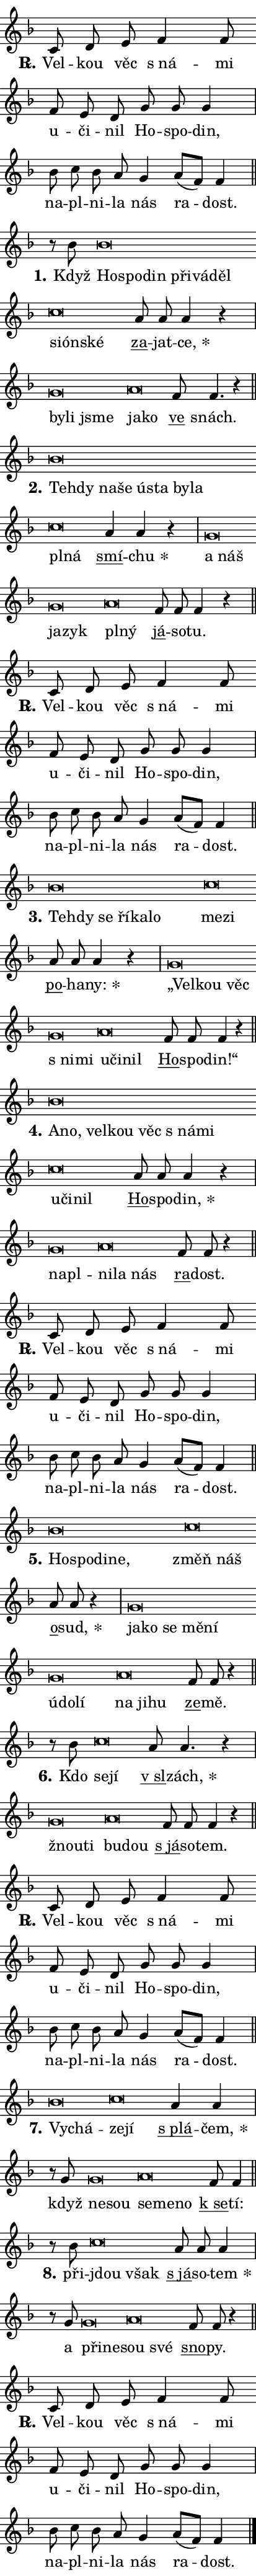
\version "2.22.1"
\header { tagline = "" }
\paper {
  indent = 0\cm
  top-margin = 0\cm
  right-margin = 0\cm
  bottom-margin = 0\cm
  left-margin = 0\cm
  paper-width = 7\cm
  page-breaking = #ly:one-page-breaking
  system-system-spacing.basic-distance = #11
  score-system-spacing.basic-distance = #11.3
  ragged-last = ##f
}


%% Author: Thomas Morley
%% https://lists.gnu.org/archive/html/lilypond-user/2020-05/msg00002.html
#(define (line-position grob)
"Returns position of @var[grob} in current system:
   @code{'start}, if at first time-step
   @code{'end}, if at last time-step
   @code{'middle} otherwise
"
  (let* ((col (ly:item-get-column grob))
         (ln (ly:grob-object col 'left-neighbor))
         (rn (ly:grob-object col 'right-neighbor))
         (col-to-check-left (if (ly:grob? ln) ln col))
         (col-to-check-right (if (ly:grob? rn) rn col))
         (break-dir-left
           (and
             (ly:grob-property col-to-check-left 'non-musical #f)
             (ly:item-break-dir col-to-check-left)))
         (break-dir-right
           (and
             (ly:grob-property col-to-check-right 'non-musical #f)
             (ly:item-break-dir col-to-check-right))))
        (cond ((eqv? 1 break-dir-left) 'start)
              ((eqv? -1 break-dir-right) 'end)
              (else 'middle))))

#(define (tranparent-at-line-position vctor)
  (lambda (grob)
  "Relying on @code{line-position} select the relevant enry from @var{vctor}.
Used to determine transparency,"
    (case (line-position grob)
      ((end) (not (vector-ref vctor 0)))
      ((middle) (not (vector-ref vctor 1)))
      ((start) (not (vector-ref vctor 2))))))

noteHeadBreakVisibility =
#(define-music-function (break-visibility)(vector?)
"Makes @code{NoteHead}s transparent relying on @var{break-visibility}"
#{
  \override NoteHead.transparent =
    #(tranparent-at-line-position break-visibility)
#})

#(define delete-ledgers-for-transparent-note-heads
  (lambda (grob)
    "Reads whether a @code{NoteHead} is transparent.
If so this @code{NoteHead} is removed from @code{'note-heads} from
@var{grob}, which is supposed to be @code{LedgerLineSpanner}.
As a result ledgers are not printed for this @code{NoteHead}"
    (let* ((nhds-array (ly:grob-object grob 'note-heads))
           (nhds-list
             (if (ly:grob-array? nhds-array)
                 (ly:grob-array->list nhds-array)
                 '()))
           ;; Relies on the transparent-property being done before
           ;; Staff.LedgerLineSpanner.after-line-breaking is executed.
           ;; This is fragile ...
           (to-keep
             (remove
               (lambda (nhd)
                 (ly:grob-property nhd 'transparent #f))
               nhds-list)))
      ;; TODO find a better method to iterate over grob-arrays, similiar
      ;; to filter/remove etc for lists
      ;; For now rebuilt from scratch
      (set! (ly:grob-object grob 'note-heads)  '())
      (for-each
        (lambda (nhd)
          (ly:pointer-group-interface::add-grob grob 'note-heads nhd))
        to-keep))))

hideNotes = {
  \noteHeadBreakVisibility #begin-of-line-visible
}
unHideNotes = {
  \noteHeadBreakVisibility #all-visible
}

% work-around for resetting accidentals
% https://lilypond.org/doc/v2.23/Documentation/notation/displaying-rhythms#unmetered-music
cadenzaMeasure = {
  \cadenzaOff
  \partial 1024 s1024
  \cadenzaOn
}

#(define-markup-command (accent layout props text) (markup?)
  "Underline accented syllable"
  (interpret-markup layout props
    #{\markup \override #'(offset . 4.3) \underline { #text }#}))

responsum = \markup \concat {
  "R" \hspace #-1.05 \path #0.1 #'((moveto 0 0.07) (lineto 0.9 0.8)) \hspace #0.05 "."
}

\layout {
    \context {
        \Staff
        \remove "Time_signature_engraver"
        \override LedgerLineSpanner.after-line-breaking = #delete-ledgers-for-transparent-note-heads
    }
    \context {
        \Voice {
            \override NoteHead.output-attributes = #'((class . "notehead"))
            \override Hairpin.height = #0.55
        }
    }
    \context {
        \Lyrics {
            \override StanzaNumber.output-attributes = #'((class . "stanzanumber"))
            \override LyricSpace.minimum-distance = #0.9
            \override LyricText.font-name = #"TeX Gyre Schola"
            \override LyricText.font-size = 1
            \override StanzaNumber.font-name = #"TeX Gyre Schola Bold"
            \override StanzaNumber.font-size = 1
        }
    }
}

% magnetic-lyrics.ily
%
%   written by
%     Jean Abou Samra <jean@abou-samra.fr>
%     Werner Lemberg <wl@gnu.org>
%
%   adapted by
%     Jiri Hon <jiri.hon@gmail.com>
%
% Version 2022-Apr-15

% https://www.mail-archive.com/lilypond-user@gnu.org/msg149350.html

#(define (Left_hyphen_pointer_engraver context)
   "Collect syllable-hyphen-syllable occurrences in lyrics and store
them in properties.  This engraver only looks to the left.  For
example, if the lyrics input is @code{foo -- bar}, it does the
following.

@itemize @bullet
@item
Set the @code{text} property of the @code{LyricHyphen} grob between
@q{foo} and @q{bar} to @code{foo}.

@item
Set the @code{left-hyphen} property of the @code{LyricText} grob with
text @q{foo} to the @code{LyricHyphen} grob between @q{foo} and
@q{bar}.
@end itemize

Use this auxiliary engraver in combination with the
@code{lyric-@/text::@/apply-@/magnetic-@/offset!} hook."
   (let ((hyphen #f)
         (text #f))
     (make-engraver
      (acknowledgers
       ((lyric-syllable-interface engraver grob source-engraver)
        (set! text grob)))
      (end-acknowledgers
       ((lyric-hyphen-interface engraver grob source-engraver)
        ;(when (not (grob::has-interface grob 'lyric-space-interface))
          (set! hyphen grob)));)
      ((stop-translation-timestep engraver)
       (when (and text hyphen)
         (ly:grob-set-object! text 'left-hyphen hyphen))
       (set! text #f)
       (set! hyphen #f)))))

#(define (lyric-text::apply-magnetic-offset! grob)
   "If the space between two syllables is less than the value in
property @code{LyricText@/.details@/.squash-threshold}, move the right
syllable to the left so that it gets concatenated with the left
syllable.

Use this function as a hook for
@code{LyricText@/.after-@/line-@/breaking} if the
@code{Left_@/hyphen_@/pointer_@/engraver} is active."
   (let ((hyphen (ly:grob-object grob 'left-hyphen #f)))
     (when hyphen
       (let ((left-text (ly:spanner-bound hyphen LEFT)))
         (when (grob::has-interface left-text 'lyric-syllable-interface)
           (let* ((common (ly:grob-common-refpoint grob left-text X))
                  (this-x-ext (ly:grob-extent grob common X))
                  (left-x-ext
                   (begin
                     ;; Trigger magnetism for left-text.
                     (ly:grob-property left-text 'after-line-breaking)
                     (ly:grob-extent left-text common X)))
                  ;; `delta` is the gap width between two syllables.
                  (delta (- (interval-start this-x-ext)
                            (interval-end left-x-ext)))
                  (details (ly:grob-property grob 'details))
                  (threshold (assoc-get 'squash-threshold details 0.2)))
             (when (< delta threshold)
               (let* (;; We have to manipulate the input text so that
                      ;; ligatures crossing syllable boundaries are not
                      ;; disabled.  For languages based on the Latin
                      ;; script this is essentially a beautification.
                      ;; However, for non-Western scripts it can be a
                      ;; necessity.
                      (lt (ly:grob-property left-text 'text))
                      (rt (ly:grob-property grob 'text))
                      (is-space (grob::has-interface hyphen 'lyric-space-interface))
                      (space (if is-space " " ""))
                      (space-markup (grob-interpret-markup grob " "))
                      (space-size (interval-length (ly:stencil-extent space-markup X)))
                      (extra-delta (if is-space space-size 0))
                      ;; Append new syllable.
                      (ltrt-space (if (and (string? lt) (string? rt))
                                (string-append lt space rt)
                                (make-concat-markup (list lt space rt))))
                      ;; Right-align `ltrt` to the right side.
                      (ltrt-space-markup (grob-interpret-markup
                               grob
                               (make-translate-markup
                                (cons (interval-length this-x-ext) 0)
                                (make-right-align-markup ltrt-space)))))
                 (begin
                   ;; Don't print `left-text`.
                   (ly:grob-set-property! left-text 'stencil #f)
                   ;; Set text and stencil (which holds all collected
                   ;; syllables so far) and shift it to the left.
                   (ly:grob-set-property! grob 'text ltrt-space)
                   (ly:grob-set-property! grob 'stencil ltrt-space-markup)
                   (ly:grob-translate-axis! grob (- (- delta extra-delta)) X))))))))))


#(define (lyric-hyphen::displace-bounds-first grob)
   ;; Make very sure this callback isn't triggered too early.
   (let ((left (ly:spanner-bound grob LEFT))
         (right (ly:spanner-bound grob RIGHT)))
     (ly:grob-property left 'after-line-breaking)
     (ly:grob-property right 'after-line-breaking)
     (ly:lyric-hyphen::print grob)))

squashThreshold = #0.4

\layout {
  \context {
    \Lyrics
    \consists #Left_hyphen_pointer_engraver
    \override LyricText.after-line-breaking =
      #lyric-text::apply-magnetic-offset!
    \override LyricHyphen.stencil = #lyric-hyphen::displace-bounds-first
    \override LyricText.details.squash-threshold = \squashThreshold
    \override LyricHyphen.minimum-distance = 0
    \override LyricHyphen.minimum-length = \squashThreshold
  }
}

squash = \override LyricText.details.squash-threshold = 9999
unSquash = \override LyricText.details.squash-threshold = \squashThreshold

left = \override LyricText.self-alignment-X = #LEFT
unLeft = \revert LyricText.self-alignment-X

starOffset = #(lambda (grob) 
                (let ((x_offset (ly:self-alignment-interface::aligned-on-x-parent grob)))
                  (if (= x_offset 0) 0 (+ x_offset 1.2))))

star = #(define-music-function (syllable)(string?)
"Append star separator at the end of a syllable"
#{
  \once \override LyricText.X-offset = #starOffset
  \lyricmode { \markup {
    #syllable
    \override #'((font-name . "TeX Gyre Schola Bold")) \hspace #0.2 \lower #0.65 \larger "*"
  } }
#})

starAccent = #(define-music-function (syllable)(string?)
"Append star separator at the end of a syllable and make accent"
#{
  \once \override LyricText.X-offset = #starOffset
  \lyricmode { \markup {
    \accent #syllable
    \override #'((font-name . "TeX Gyre Schola Bold")) \hspace #0.2 \lower #0.65 \larger "*"
  } }
#})

breath = #(define-music-function (syllable)(string?)
"Append breathing indicator at the end of a syllable"
#{
  \lyricmode { \markup { #syllable "+" } }
#})

optionalBreath = #(define-music-function (syllable)(string?)
"Append optional breathing indicator at the end of a syllable"
#{
  \lyricmode { \markup { #syllable "(+)" } }
#})


\score {
    <<
        \new Voice = "melody" { \cadenzaOn \key f \major \relative { c'8 d e f4 f8 \bar "" f e d \bar "" g g g4 \cadenzaMeasure \bar "|" bes8 c bes a g4 \bar "" a8[( f)] f4 \cadenzaMeasure \bar "||" \break } }
        \new Lyrics \lyricsto "melody" { \lyricmode { \set stanza = \responsum
Vel -- kou věc "s ná" -- mi u -- či -- nil Ho -- spo -- din, na -- pl -- ni -- la nás ra -- dost. } }
    >>
    \layout {}
}

\score {
    <<
        \new Voice = "melody" { \cadenzaOn \key f \major \relative { r8 bes' bes\breve*1/16 \hideNotes \breve*1/16 \bar "" \breve*1/16 \bar "" \breve*1/16 \bar "" \breve*1/16 \breve*1/16 \bar "" \unHideNotes c\breve*1/16 \hideNotes \breve*1/16 \breve*1/16 \bar "" \unHideNotes \bar "" a8 a a4 r \cadenzaMeasure \bar "|" g\breve*1/16 \hideNotes \breve*1/16 \breve*1/16 \bar "" \unHideNotes a\breve*1/16 \hideNotes \breve*1/16 \bar "" \unHideNotes \bar "" f8 f4. r4 \cadenzaMeasure \bar "||" \break } }
        \new Lyrics \lyricsto "melody" { \lyricmode { \set stanza = "1."
Když \left Ho -- \squash spo -- din při -- vá -- děl \left \unLeft \unSquash si -- \squash ón -- ské \unLeft \unSquash \markup \accent za -- jat -- \star ce, \left by -- \squash li jsme \left \unLeft \unSquash ja -- \squash ko \unLeft \unSquash \markup \accent ve snách. } }
    >>
    \layout {}
}

\score {
    <<
        \new Voice = "melody" { \cadenzaOn \key f \major \relative { bes'\breve*1/16 \hideNotes \breve*1/16 \bar "" \breve*1/16 \bar "" \breve*1/16 \bar "" \breve*1/16 \bar "" \breve*1/16 \bar "" \breve*1/16 \breve*1/16 \bar "" \unHideNotes c\breve*1/16 \hideNotes \breve*1/16 \bar "" \unHideNotes \bar "" \bar "" a4 a r \cadenzaMeasure \bar "|" g\breve*1/16 \hideNotes \breve*1/16 \bar "" \breve*1/16 \breve*1/16 \bar "" \unHideNotes a\breve*1/16 \hideNotes \breve*1/16 \bar "" \unHideNotes \bar "" f8 f f4 r \cadenzaMeasure \bar "||" \break } }
        \new Lyrics \lyricsto "melody" { \lyricmode { \set stanza = "2."
\left Teh -- \squash dy na -- še ú -- sta by -- la \left \unLeft \unSquash pl -- \squash ná \unLeft \unSquash \markup \accent smí -- \star chu \left a \squash náš ja -- zyk \left \unLeft \unSquash pl -- \squash ný \unLeft \unSquash \markup \accent já -- so -- tu. } }
    >>
    \layout {}
}

\score {
    <<
        \new Voice = "melody" { \cadenzaOn \key f \major \relative { c'8 d e f4 f8 \bar "" f e d \bar "" g g g4 \cadenzaMeasure \bar "|" bes8 c bes a g4 \bar "" a8[( f)] f4 \cadenzaMeasure \bar "||" \break } }
        \new Lyrics \lyricsto "melody" { \lyricmode { \set stanza = \responsum
Vel -- kou věc "s ná" -- mi u -- či -- nil Ho -- spo -- din, na -- pl -- ni -- la nás ra -- dost. } }
    >>
    \layout {}
}

\score {
    <<
        \new Voice = "melody" { \cadenzaOn \key f \major \relative { bes'\breve*1/16 \hideNotes \breve*1/16 \bar "" \breve*1/16 \bar "" \breve*1/16 \bar "" \breve*1/16 \breve*1/16 \bar "" \unHideNotes c\breve*1/16 \hideNotes \breve*1/16 \bar "" \unHideNotes \bar "" a8 a a4 r \cadenzaMeasure \bar "|" g\breve*1/16 \hideNotes \breve*1/16 \bar "" \breve*1/16 \bar "" \breve*1/16 \breve*1/16 \bar "" \unHideNotes a\breve*1/16 \hideNotes \breve*1/16 \breve*1/16 \bar "" \unHideNotes \bar "" f8 f f4 r \cadenzaMeasure \bar "||" \break } }
        \new Lyrics \lyricsto "melody" { \lyricmode { \set stanza = "3."
\left Teh -- \squash dy se ří -- ka -- lo \left \unLeft \unSquash me -- \squash zi \unLeft \unSquash \markup \accent po -- ha -- \star ny: \left „Vel -- \squash kou věc "s ni" -- mi \left \unLeft \unSquash u -- \squash či -- nil \unLeft \unSquash \markup \accent Ho -- spo -- din!“ } }
    >>
    \layout {}
}

\score {
    <<
        \new Voice = "melody" { \cadenzaOn \key f \major \relative { bes'\breve*1/16 \hideNotes \breve*1/16 \bar "" \breve*1/16 \bar "" \breve*1/16 \bar "" \breve*1/16 \bar "" \breve*1/16 \breve*1/16 \bar "" \unHideNotes c\breve*1/16 \hideNotes \breve*1/16 \breve*1/16 \bar "" \unHideNotes \bar "" a8 a a4 r \cadenzaMeasure \bar "|" g\breve*1/16 \hideNotes \breve*1/16 \bar "" \unHideNotes a\breve*1/16 \hideNotes \breve*1/16 \breve*1/16 \bar "" \unHideNotes \bar "" f8 f r4 \cadenzaMeasure \bar "||" \break } }
        \new Lyrics \lyricsto "melody" { \lyricmode { \set stanza = "4."
\left A -- \squash no, vel -- kou věc "s ná" -- mi \left \unLeft \unSquash u -- \squash či -- nil \unLeft \unSquash \markup \accent Ho -- spo -- \star din, \left na -- \squash pl -- \left \unLeft \unSquash ni -- \squash la nás \unLeft \unSquash \markup \accent ra -- dost. } }
    >>
    \layout {}
}

\score {
    <<
        \new Voice = "melody" { \cadenzaOn \key f \major \relative { c'8 d e f4 f8 \bar "" f e d \bar "" g g g4 \cadenzaMeasure \bar "|" bes8 c bes a g4 \bar "" a8[( f)] f4 \cadenzaMeasure \bar "||" \break } }
        \new Lyrics \lyricsto "melody" { \lyricmode { \set stanza = \responsum
Vel -- kou věc "s ná" -- mi u -- či -- nil Ho -- spo -- din, na -- pl -- ni -- la nás ra -- dost. } }
    >>
    \layout {}
}

\score {
    <<
        \new Voice = "melody" { \cadenzaOn \key f \major \relative { bes'\breve*1/16 \hideNotes \breve*1/16 \bar "" \breve*1/16 \breve*1/16 \bar "" \unHideNotes c\breve*1/16 \hideNotes \breve*1/16 \bar "" \unHideNotes \bar "" a8 a r4 \cadenzaMeasure \bar "|" g\breve*1/16 \hideNotes \breve*1/16 \bar "" \breve*1/16 \bar "" \breve*1/16 \bar "" \breve*1/16 \bar "" \breve*1/16 \bar "" \breve*1/16 \breve*1/16 \bar "" \unHideNotes a\breve*1/16 \hideNotes \breve*1/16 \breve*1/16 \bar "" \unHideNotes \bar "" f8 f r4 \cadenzaMeasure \bar "||" \break } }
        \new Lyrics \lyricsto "melody" { \lyricmode { \set stanza = "5."
\left Ho -- \squash spo -- di -- ne, \left \unLeft \unSquash změň \squash náš \unLeft \unSquash \markup \accent o -- \star sud, \left ja -- \squash ko se mě -- ní ú -- do -- lí \left \unLeft \unSquash na \squash ji -- hu \unLeft \unSquash \markup \accent ze -- mě. } }
    >>
    \layout {}
}

\score {
    <<
        \new Voice = "melody" { \cadenzaOn \key f \major \relative { r8 bes' c\breve*1/16 \hideNotes \breve*1/16 \bar "" \unHideNotes \bar "" a8 a4. r4 \cadenzaMeasure \bar "|" g\breve*1/16 \hideNotes \breve*1/16 \bar "" \unHideNotes a\breve*1/16 \hideNotes \breve*1/16 \bar "" \unHideNotes \bar "" f8 f f4 r \cadenzaMeasure \bar "||" \break } }
        \new Lyrics \lyricsto "melody" { \lyricmode { \set stanza = "6."
Kdo \left se -- \squash jí \unLeft \unSquash \markup \accent "v sl" -- \star zách, \left žnou -- \squash ti \left \unLeft \unSquash bu -- \squash dou \unLeft \unSquash \markup \accent "s já" -- so -- tem. } }
    >>
    \layout {}
}

\score {
    <<
        \new Voice = "melody" { \cadenzaOn \key f \major \relative { c'8 d e f4 f8 \bar "" f e d \bar "" g g g4 \cadenzaMeasure \bar "|" bes8 c bes a g4 \bar "" a8[( f)] f4 \cadenzaMeasure \bar "||" \break } }
        \new Lyrics \lyricsto "melody" { \lyricmode { \set stanza = \responsum
Vel -- kou věc "s ná" -- mi u -- či -- nil Ho -- spo -- din, na -- pl -- ni -- la nás ra -- dost. } }
    >>
    \layout {}
}

\score {
    <<
        \new Voice = "melody" { \cadenzaOn \key f \major \relative { bes'\breve*1/16 \hideNotes \breve*1/16 \bar "" \unHideNotes c\breve*1/16 \hideNotes \breve*1/16 \bar "" \unHideNotes \bar "" \bar "" a4 a \cadenzaMeasure \bar "|" r8 g g\breve*1/16 \hideNotes \breve*1/16 \bar "" \unHideNotes a\breve*1/16 \hideNotes \breve*1/16 \breve*1/16 \bar "" \unHideNotes \bar "" f8 f4 \cadenzaMeasure \bar "||" \break } }
        \new Lyrics \lyricsto "melody" { \lyricmode { \set stanza = "7."
\left Vy -- \squash chá -- \left \unLeft \unSquash ze -- \squash jí \unLeft \unSquash \markup \accent "s plá" -- \star čem, když \left ne -- \squash sou \left \unLeft \unSquash se -- \squash me -- no \unLeft \unSquash \markup \accent "k se" -- tí: } }
    >>
    \layout {}
}

\score {
    <<
        \new Voice = "melody" { \cadenzaOn \key f \major \relative { r8 bes' c\breve*1/16 \hideNotes \breve*1/16 \bar "" \unHideNotes \bar "" a8 a a4 \cadenzaMeasure \bar "|" r8 g g\breve*1/16 \hideNotes \breve*1/16 \bar "" \unHideNotes a\breve*1/16 \hideNotes \breve*1/16 \bar "" \unHideNotes \bar "" f8 f r4 \cadenzaMeasure \bar "||" \break } }
        \new Lyrics \lyricsto "melody" { \lyricmode { \set stanza = "8."
při -- \left jdou \squash však \unLeft \unSquash \markup \accent "s já" -- so -- \star tem a \left při -- \squash ne -- \left \unLeft \unSquash sou \squash své \unLeft \unSquash \markup \accent sno -- py. } }
    >>
    \layout {}
}

\score {
    <<
        \new Voice = "melody" { \cadenzaOn \key f \major \relative { c'8 d e f4 f8 \bar "" f e d \bar "" g g g4 \cadenzaMeasure \bar "|" bes8 c bes a g4 \bar "" a8[( f)] f4 \cadenzaMeasure \bar "||" \break } \bar "|." }
        \new Lyrics \lyricsto "melody" { \lyricmode { \set stanza = \responsum
Vel -- kou věc "s ná" -- mi u -- či -- nil Ho -- spo -- din, na -- pl -- ni -- la nás ra -- dost. } }
    >>
    \layout {}
}
